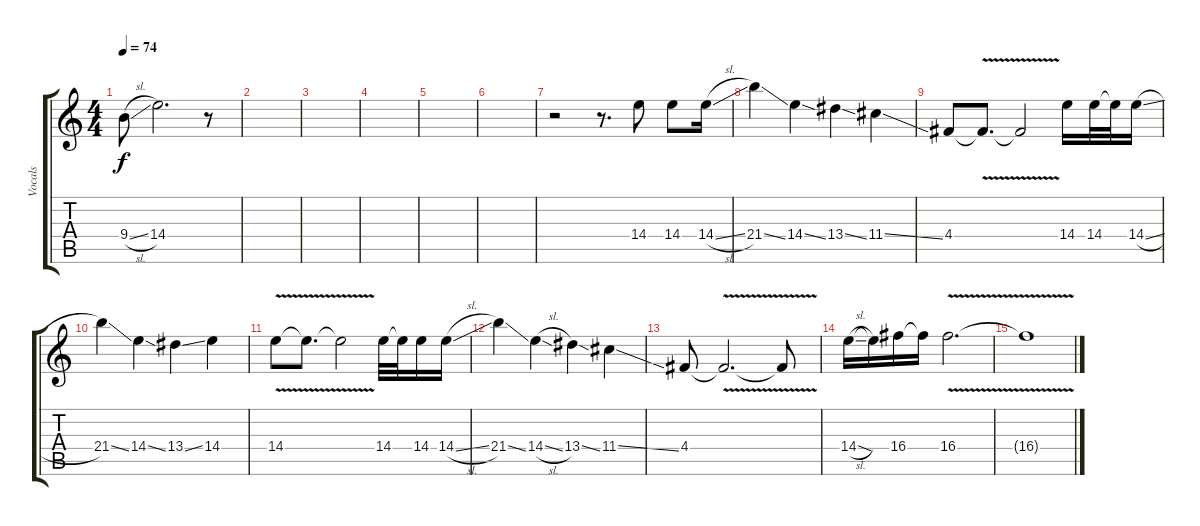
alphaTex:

\track ("Vocals" "Vocals") {instrument distortionguitar}
\staff {score tabs}
\tuning (E4 B3 G3 D3 A2 E2) {hide}
\ts (4 4)
\tempo 74
\clef g2
\ks c
9.4{sl}.8{dy f} 14.4.2{d} r.8 |
|
|
|
|
|
r.2 r.8{d} 14.4.8 14.4.8 14.4{sl}.16 |
21.4{ss}.4 14.4{ss}.4 13.4{ss}.4 11.4{ss}.4 |
4.4.8 4.4{v t}.8{d} 4.4{t}.2 14.4.16 14.4.32 14.4{t}.32 14.4{sl}.16 |
21.4{ss}.4 14.4{ss}.4 13.4{ss}.4 14.4.4 |
14.4{v}.8 14.4{v t}.8{d} 14.4{t}.2 14.4.32 14.4{t}.32 14.4.16 14.4{sl}.16 |
21.4{ss}.4 14.4{sl}.4 13.4{ss}.4 11.4{ss}.4 |
4.4.8 4.4{v t}.2{d} 4.4{v t}.8 |
14.4{sl}.16 14.4{t}.16 16.4.16 16.4{t}.16 16.4{v}.2{d} |
16.4{t}.1
